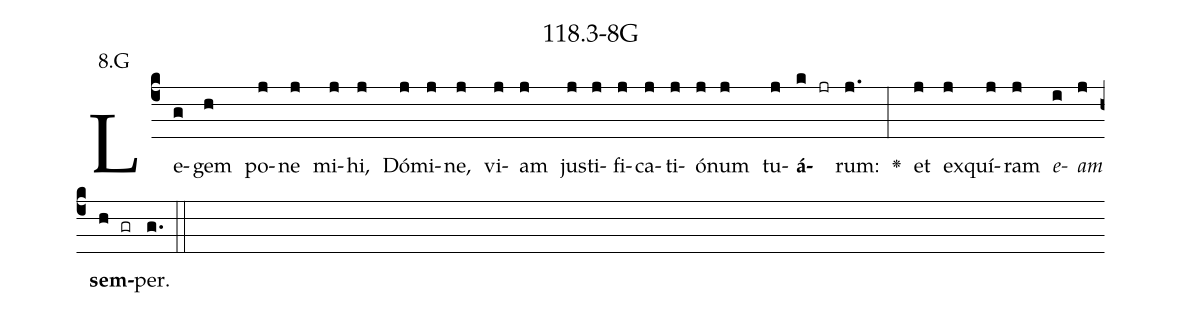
name: 118.3-8G;
annotation: 8.G;
%%
(c4)Le(g)gem(h) po(j)ne(j) mi(j)hi,(j) Dó(j)mi(j)ne,(j) vi(j)am(j) jus(j)ti(j)fi(j)ca(j)ti(j)ó(j)num(j) tu(j)<b>á</b>(k jr)rum:(j.) <v>\greheightstar</v>(:) et(j) ex(j)quí(j)ram(j) <i>e</i>(i)<i>am</i>(j) <b>sem</b>(h gr)per.(g.) (::)


%E(j) u(j) o(i) u(j) a(h) e.(g.) (::)
